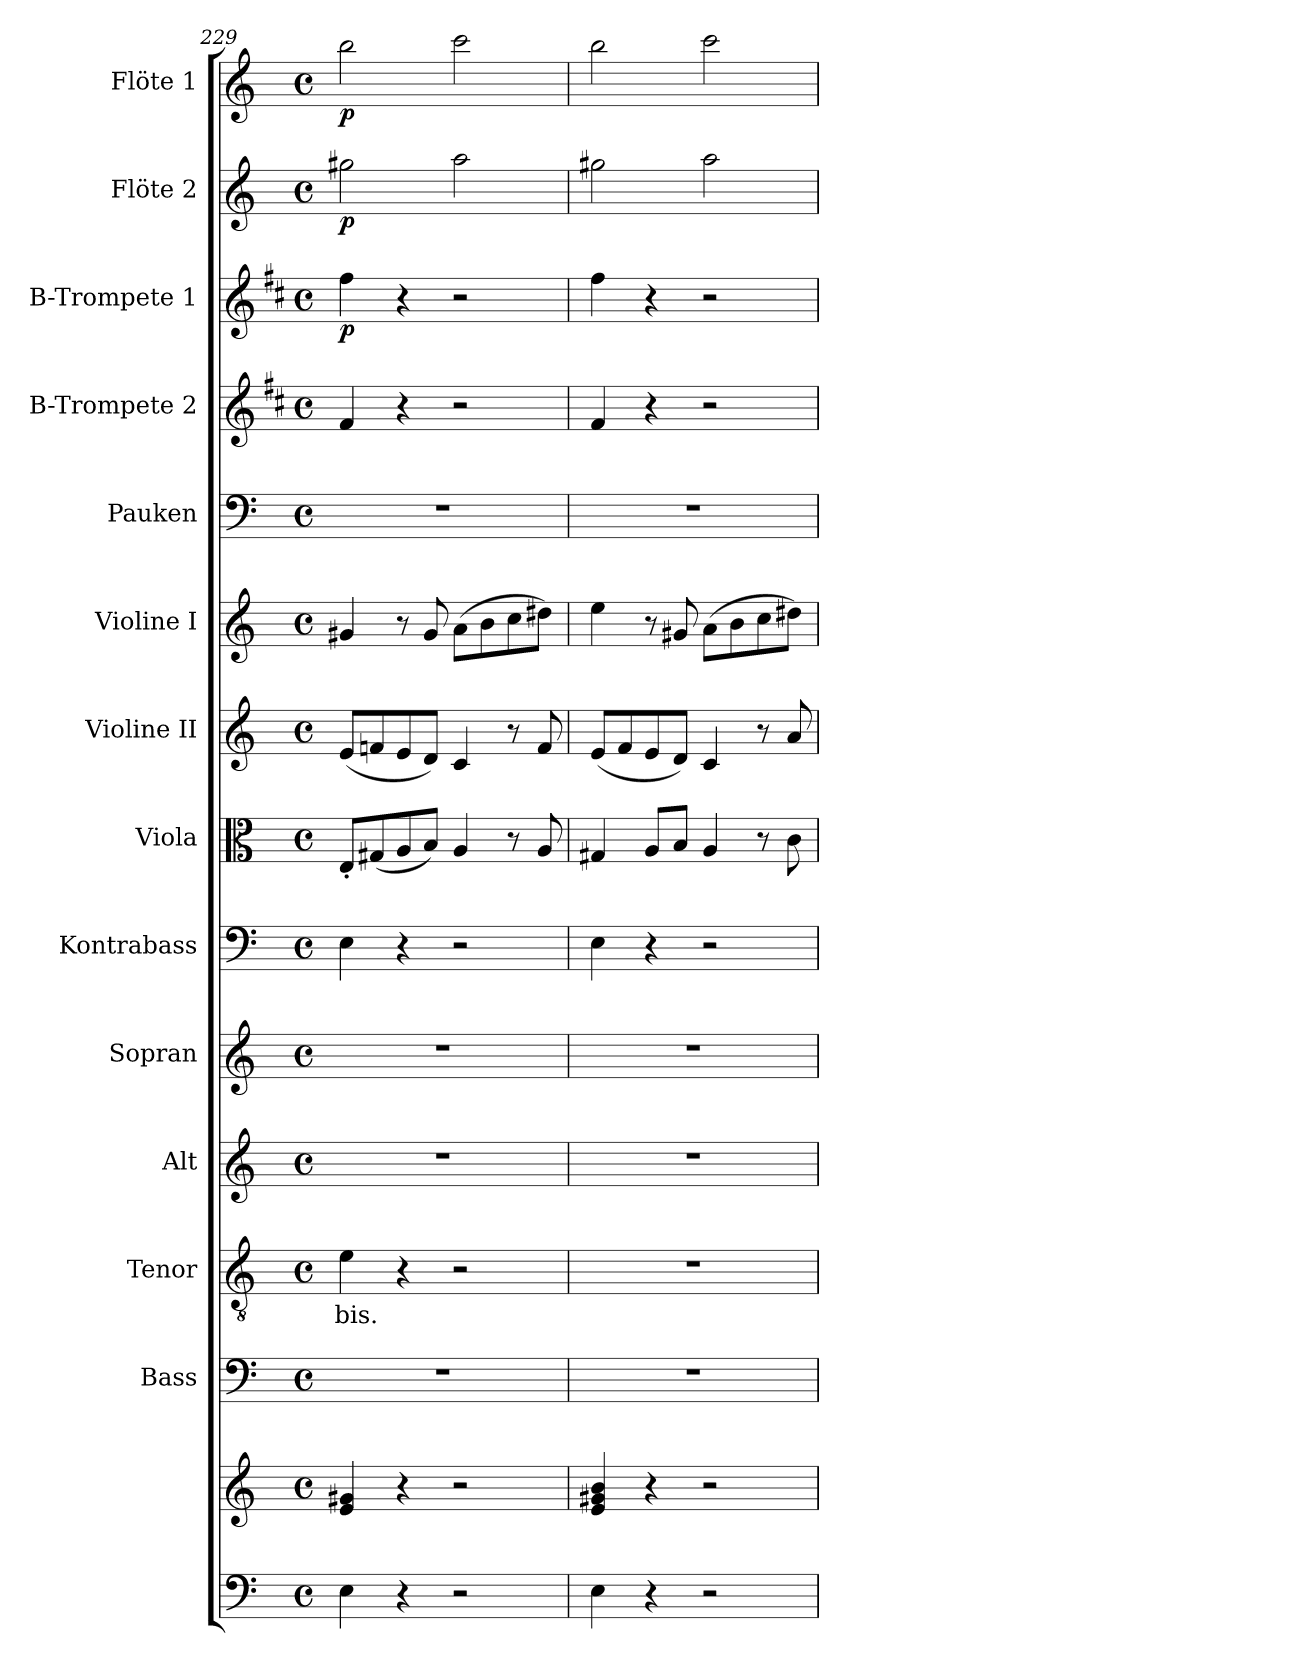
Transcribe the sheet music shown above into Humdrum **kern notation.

**kern	**kern	**kern	**kern	**text	**kern	**kern	**kern	**kern	**kern	**kern	**kern	**kern	**kern	**dynam	**kern	**dynam	**kern	**dynam
*part14	*part14	*part13	*part12	*part12	*part11	*part10	*part9	*part8	*part7	*part6	*part5	*part4	*part3	*part3	*part2	*part2	*part1	*part1
*staff15	*staff14	*staff13	*staff12	*staff12	*staff11	*staff10	*staff9	*staff8	*staff7	*staff6	*staff5	*staff4	*staff3	*staff3	*staff2	*staff2	*staff1	*staff1
*	*	*I"Bass	*I"Tenor	*	*I"Alt	*I"Sopran	*I"Kontrabass	*I"Viola	*I"Violine II	*I"Violine I	*I"Pauken	*I"B-Trompete 2	*I"B-Trompete 1	*	*I"Flöte 2	*	*I"Flöte 1	*
*	*	*I'B.	*I'T.	*	*I'A.	*I'S.	*I'Kb.	*I'Vla.	*I'Vl. II	*I'Vl. I	*I'Pk.	*I'B Trp. 2	*I'B Trp. 1	*	*I'Fl. 2	*	*I'Fl. 1	*
*clefF4	*clefG2	*clefF4	*clefGv2	*	*clefG2	*clefG2	*clefF4	*clefC3	*clefG2	*clefG2	*clefF4	*clefG2	*clefG2	*	*clefG2	*	*clefG2	*
*	*	*	*	*	*	*	*ITrd7c12	*	*	*	*	*ITrd1c2	*ITrd1c2	*	*	*	*	*
*k[]	*k[]	*k[]	*k[]	*	*k[]	*k[]	*k[]	*k[]	*k[]	*k[]	*k[]	*k[]	*k[]	*	*k[]	*	*k[]	*
*C:	*C:	*C:	*C:	*	*C:	*C:	*C:	*C:	*C:	*C:	*C:	*C:	*C:	*	*C:	*	*C:	*
*M4/4	*M4/4	*M4/4	*M4/4	*	*M4/4	*M4/4	*M4/4	*M4/4	*M4/4	*M4/4	*M4/4	*M4/4	*M4/4	*	*M4/4	*	*M4/4	*
*met(c)	*met(c)	*met(c)	*met(c)	*	*met(c)	*met(c)	*met(c)	*met(c)	*met(c)	*met(c)	*met(c)	*met(c)	*met(c)	*	*met(c)	*	*met(c)	*
=229	=229	=229	=229	=229	=229	=229	=229	=229	=229	=229	=229	=229	=229	=229	=229	=229	=229	=229
!	!	!	!	!LO:LY:b	!	!	!	!	!	!	!	!	!	!LO:DY:b	!	!LO:DY:b	!	!LO:DY:b
4E\	4e/ 4g#X/	1r	4e\	-bis.	1r	1r	4EE\	8E'</L	(<8e/L	4g#X/	1r	4e/	4ee\	p	2gg#X\	p	2bb\	p
.	.	.	.	.	.	.	.	(<8G#X/	8fn/	.	.	.	.	.	.	.	.	.
4r	4r	.	4r	.	.	.	4r	8A/	8e/	8r	.	4r	4r	.	.	.	.	.
.	.	.	.	.	.	.	.	8B/J)	8d/J)	8g#/	.	.	.	.	.	.	.	.
2r	2r	.	2r	.	.	.	2r	4A/	4c/	(>8a\L	.	2r	2r	.	2aa\	.	2ccc\	.
.	.	.	.	.	.	.	.	.	.	8b\	.	.	.	.	.	.	.	.
.	.	.	.	.	.	.	.	8r	8r	8cc\	.	.	.	.	.	.	.	.
.	.	.	.	.	.	.	.	8A/	8f/	8dd#X\J)	.	.	.	.	.	.	.	.
=230	=230	=230	=230	=230	=230	=230	=230	=230	=230	=230	=230	=230	=230	=230	=230	=230	=230	=230
4E\	4e/ 4g#X/ 4b/	1r	1r	.	1r	1r	4EE\	4G#X/	(<8e/L	4ee\	1r	4e/	4ee\	.	2gg#X\	.	2bb\	.
.	.	.	.	.	.	.	.	.	8f/	.	.	.	.	.	.	.	.	.
4r	4r	.	.	.	.	.	4r	8A/L	8e/	8r	.	4r	4r	.	.	.	.	.
.	.	.	.	.	.	.	.	8B/J	8d/J)	8g#X/	.	.	.	.	.	.	.	.
2r	2r	.	.	.	.	.	2r	4A/	4c/	(>8a\L	.	2r	2r	.	2aa\	.	2ccc\	.
.	.	.	.	.	.	.	.	.	.	8b\	.	.	.	.	.	.	.	.
.	.	.	.	.	.	.	.	8r	8r	8cc\	.	.	.	.	.	.	.	.
.	.	.	.	.	.	.	.	8c\	8a/	8dd#X\J)	.	.	.	.	.	.	.	.
=	=	=	=	=	=	=	=	=	=	=	=	=	=	=	=	=	=	=
*-	*-	*-	*-	*-	*-	*-	*-	*-	*-	*-	*-	*-	*-	*-	*-	*-	*-	*-
